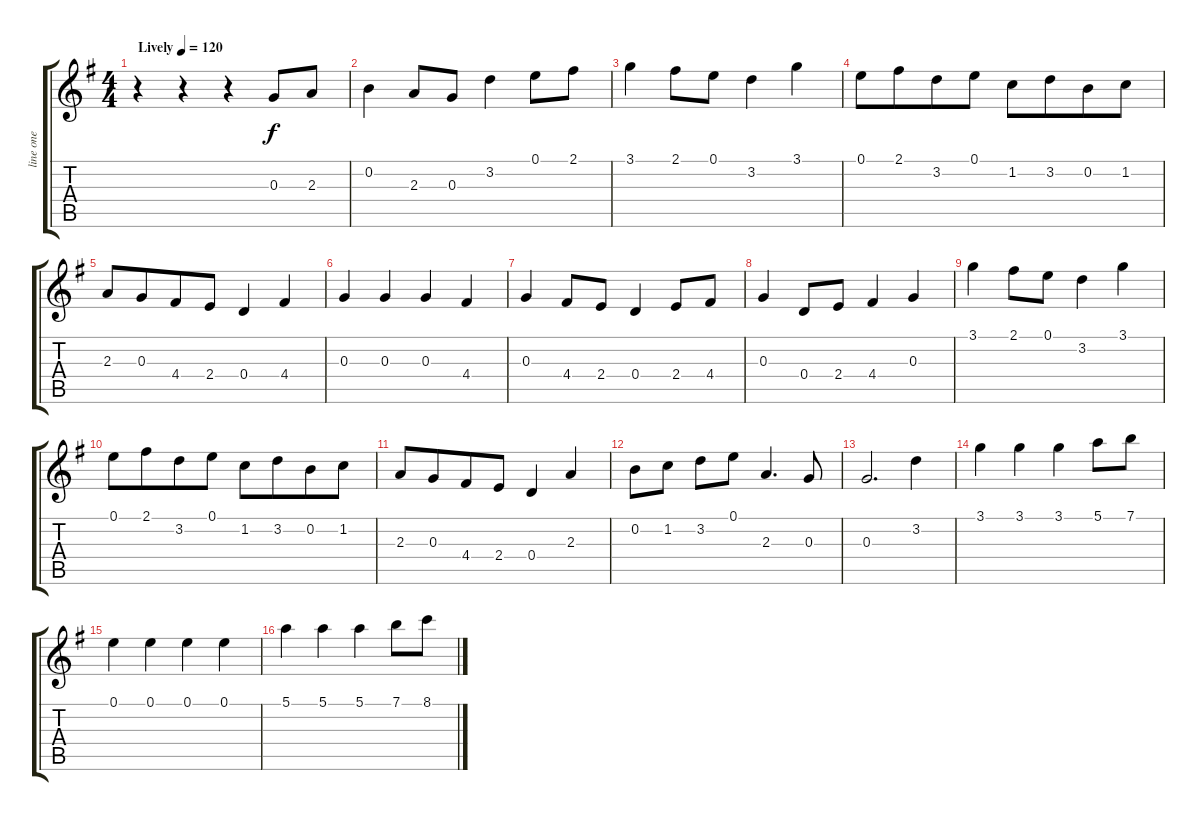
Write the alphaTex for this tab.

\track ("line one" "line one") {instrument acousticguitarsteel}
\staff {score tabs}
\tuning (E4 B3 G3 D3 A2 E2) {hide}
\ts (4 4)
\tempo (120 "Lively")
\clef g2
\ks g
r.4{dy f instrument acousticguitarsteel} r.4 r.4 0.3.8 2.3.8 |
0.2.4 2.3.8 0.3.8 3.2.4 0.1.8 2.1.8 |
3.1.4 2.1.8 0.1.8 3.2.4 3.1.4 |
0.1.8 2.1.8{beam merge} 3.2.8 0.1.8 1.2.8 3.2.8{beam merge} 0.2.8 1.2.8 |
2.3.8 0.3.8{beam merge} 4.4.8 2.4.8 0.4.4 4.4.4 |
0.3.4 0.3.4 0.3.4 4.4.4 |
0.3.4 4.4.8 2.4.8 0.4.4 2.4.8 4.4.8 |
0.3.4 0.4.8 2.4.8 4.4.4 0.3.4 |
3.1.4 2.1.8 0.1.8 3.2.4 3.1.4 |
0.1.8 2.1.8{beam merge} 3.2.8 0.1.8{beam split} 1.2.8{beam merge} 3.2.8{beam merge} 0.2.8{beam merge} 1.2.8 |
2.3.8 0.3.8{beam merge} 4.4.8 2.4.8 0.4.4 2.3.4 |
0.2.8 1.2.8 3.2.8 0.1.8 2.3.4{d} 0.3.8 |
0.3.2{d} 3.2.4 |
3.1.4{beam merge} 3.1.4 3.1.4 5.1.8 7.1.8 |
0.1.4 0.1.4 0.1.4 0.1.4 |
5.1.4 5.1.4 5.1.4 7.1.8 8.1.8
